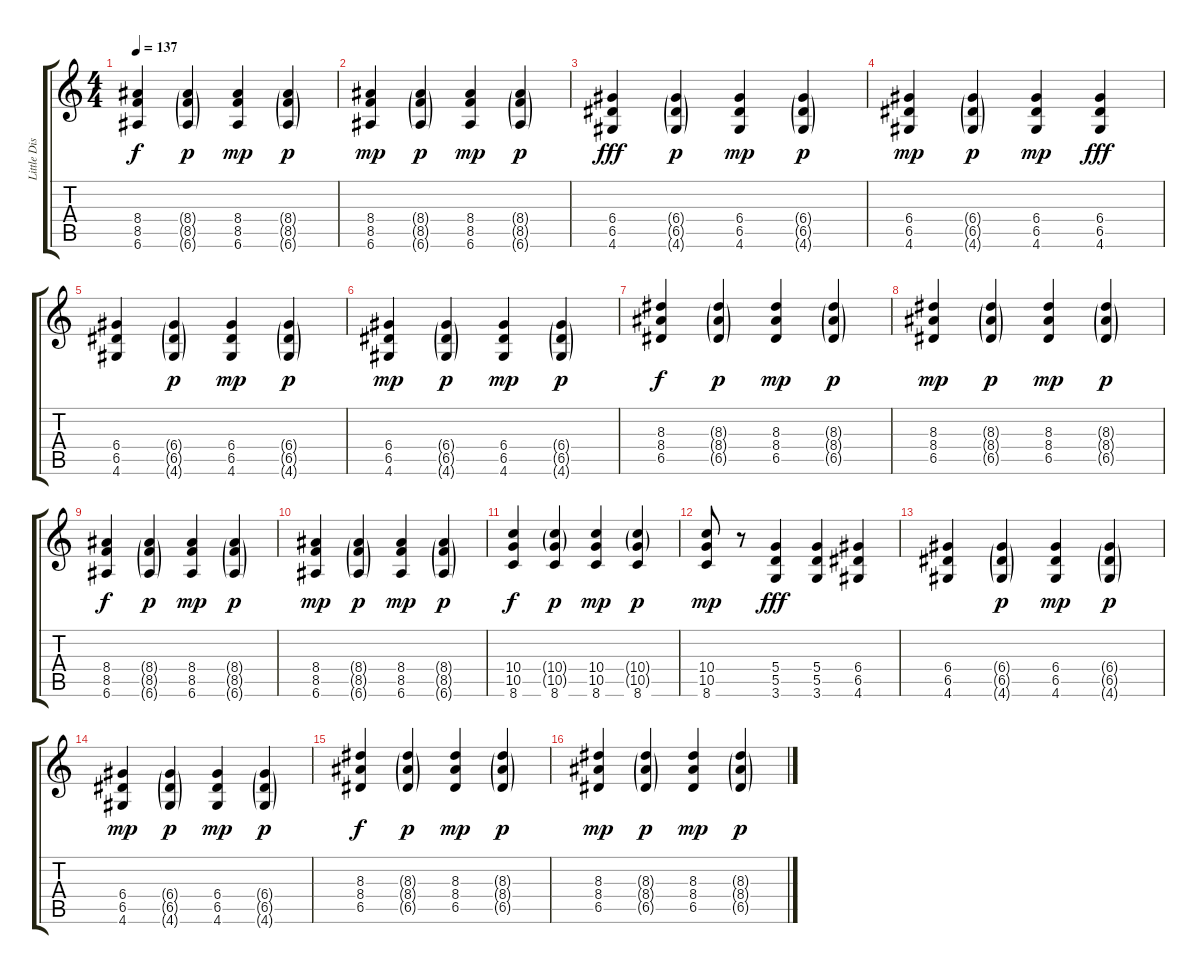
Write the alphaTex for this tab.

\track ("Little Dist. for G. Clean" "Little Dis") {instrument overdrivenguitar}
\staff {score tabs}
\tuning (E4 B3 G3 D3 A2 E2) {hide}
\ts (4 4)
\tempo 137
\clef g2
\ks c
(8.4 8.5 6.6).4{dy f} (8.4{g} 8.5{g} 6.6{g}).4{dy p} (8.4 8.5 6.6).4{dy mp} (8.4{g} 8.5{g} 6.6{g}).4{dy p} |
(8.4 8.5 6.6).4{dy mp} (8.4{g} 8.5{g} 6.6{g}).4{dy p} (8.4 8.5 6.6).4{dy mp} (8.4{g} 8.5{g} 6.6{g}).4{dy p} |
(6.4 6.5 4.6).4{dy fff volume 3} (6.4{g} 6.5{g} 4.6{g}).4{dy p} (6.4 6.5 4.6).4{dy mp} (6.4{g} 6.5{g} 4.6{g}).4{dy p} |
(6.4 6.5 4.6).4{dy mp} (6.4{g} 6.5{g} 4.6{g}).4{dy p} (6.4 6.5 4.6).4{dy mp} (6.4 6.5 4.6).4{dy fff} |
(6.4 6.5 4.6).4 (6.4{g} 6.5{g} 4.6{g}).4{dy p} (6.4 6.5 4.6).4{dy mp} (6.4{g} 6.5{g} 4.6{g}).4{dy p} |
(6.4 6.5 4.6).4{dy mp} (6.4{g} 6.5{g} 4.6{g}).4{dy p} (6.4 6.5 4.6).4{dy mp} (6.4{g} 6.5{g} 4.6{g}).4{dy p} |
(8.3 8.4 6.5).4{dy f} (8.3{g} 8.4{g} 6.5{g}).4{dy p} (8.3 8.4 6.5).4{dy mp} (8.3{g} 8.4{g} 6.5{g}).4{dy p} |
(8.3 8.4 6.5).4{dy mp} (8.3{g} 8.4{g} 6.5{g}).4{dy p} (8.3 8.4 6.5).4{dy mp} (8.3{g} 8.4{g} 6.5{g}).4{dy p} |
(8.4 8.5 6.6).4{dy f} (8.4{g} 8.5{g} 6.6{g}).4{dy p} (8.4 8.5 6.6).4{dy mp} (8.4{g} 8.5{g} 6.6{g}).4{dy p} |
(8.4 8.5 6.6).4{dy mp} (8.4{g} 8.5{g} 6.6{g}).4{dy p} (8.4 8.5 6.6).4{dy mp} (8.4{g} 8.5{g} 6.6{g}).4{dy p} |
(10.4 10.5 8.6).4{dy f} (10.4{g} 10.5{g} 8.6).4{dy p} (10.4 10.5 8.6).4{dy mp} (10.4{g} 10.5{g} 8.6).4{dy p} |
(10.4 10.5 8.6).8{dy mp} r.8 (5.4 5.5 3.6).4{dy fff} (5.4 5.5 3.6).4 (6.4 6.5 4.6).4 |
(6.4 6.5 4.6).4 (6.4{g} 6.5{g} 4.6{g}).4{dy p} (6.4 6.5 4.6).4{dy mp} (6.4{g} 6.5{g} 4.6{g}).4{dy p} |
(6.4 6.5 4.6).4{dy mp} (6.4{g} 6.5{g} 4.6{g}).4{dy p} (6.4 6.5 4.6).4{dy mp} (6.4{g} 6.5{g} 4.6{g}).4{dy p} |
(8.3 8.4 6.5).4{dy f} (8.3{g} 8.4{g} 6.5{g}).4{dy p} (8.3 8.4 6.5).4{dy mp} (8.3{g} 8.4{g} 6.5{g}).4{dy p} |
(8.3 8.4 6.5).4{dy mp} (8.3{g} 8.4{g} 6.5{g}).4{dy p} (8.3 8.4 6.5).4{dy mp} (8.3{g} 8.4{g} 6.5{g}).4{dy p}
